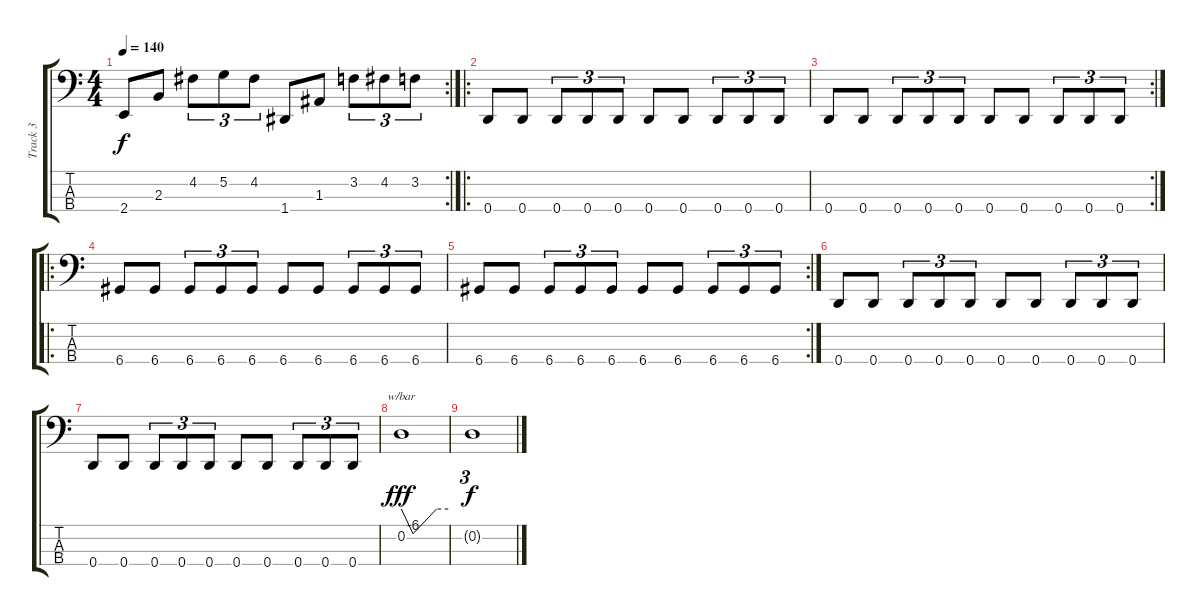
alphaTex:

\track ("Track 3" "Track 3") {instrument slapbass2}
\staff {score tabs}
\tuning (G2 D2 A1 D1) {hide}
\rc 2
\ts (4 4)
\tempo 140
\clef f4
\ks c
2.4.8{dy f} 2.3.8 4.2.8{tu (3 2)} 5.2.8{tu (3 2)} 4.2.8{tu (3 2)} 1.4.8 1.3.8 3.2.8{tu (3 2)} 4.2.8{tu (3 2)} 3.2.8{tu (3 2)} |
\ro
0.4.8 0.4.8 0.4.8{tu (3 2)} 0.4.8{tu (3 2)} 0.4.8{tu (3 2)} 0.4.8 0.4.8 0.4.8{tu (3 2)} 0.4.8{tu (3 2)} 0.4.8{tu (3 2)} |
\rc 2
0.4.8 0.4.8 0.4.8{tu (3 2)} 0.4.8{tu (3 2)} 0.4.8{tu (3 2)} 0.4.8 0.4.8 0.4.8{tu (3 2)} 0.4.8{tu (3 2)} 0.4.8{tu (3 2)} |
\ro
6.4.8 6.4.8 6.4.8{tu (3 2)} 6.4.8{tu (3 2)} 6.4.8{tu (3 2)} 6.4.8 6.4.8 6.4.8{tu (3 2)} 6.4.8{tu (3 2)} 6.4.8{tu (3 2)} |
\rc 2
6.4.8 6.4.8 6.4.8{tu (3 2)} 6.4.8{tu (3 2)} 6.4.8{tu (3 2)} 6.4.8 6.4.8 6.4.8{tu (3 2)} 6.4.8{tu (3 2)} 6.4.8{tu (3 2)} |
0.4.8 0.4.8 0.4.8{tu (3 2)} 0.4.8{tu (3 2)} 0.4.8{tu (3 2)} 0.4.8 0.4.8 0.4.8{tu (3 2)} 0.4.8{tu (3 2)} 0.4.8{tu (3 2)} |
0.4.8 0.4.8 0.4.8{tu (3 2)} 0.4.8{tu (3 2)} 0.4.8{tu (3 2)} 0.4.8 0.4.8 0.4.8{tu (3 2)} 0.4.8{tu (3 2)} 0.4.8{tu (3 2)} |
0.2.1{tbe (custom default 0 0 15 -24 45 0 60 0) dy fff} |
0.2{t}.1{tu (3 2) dy f}
